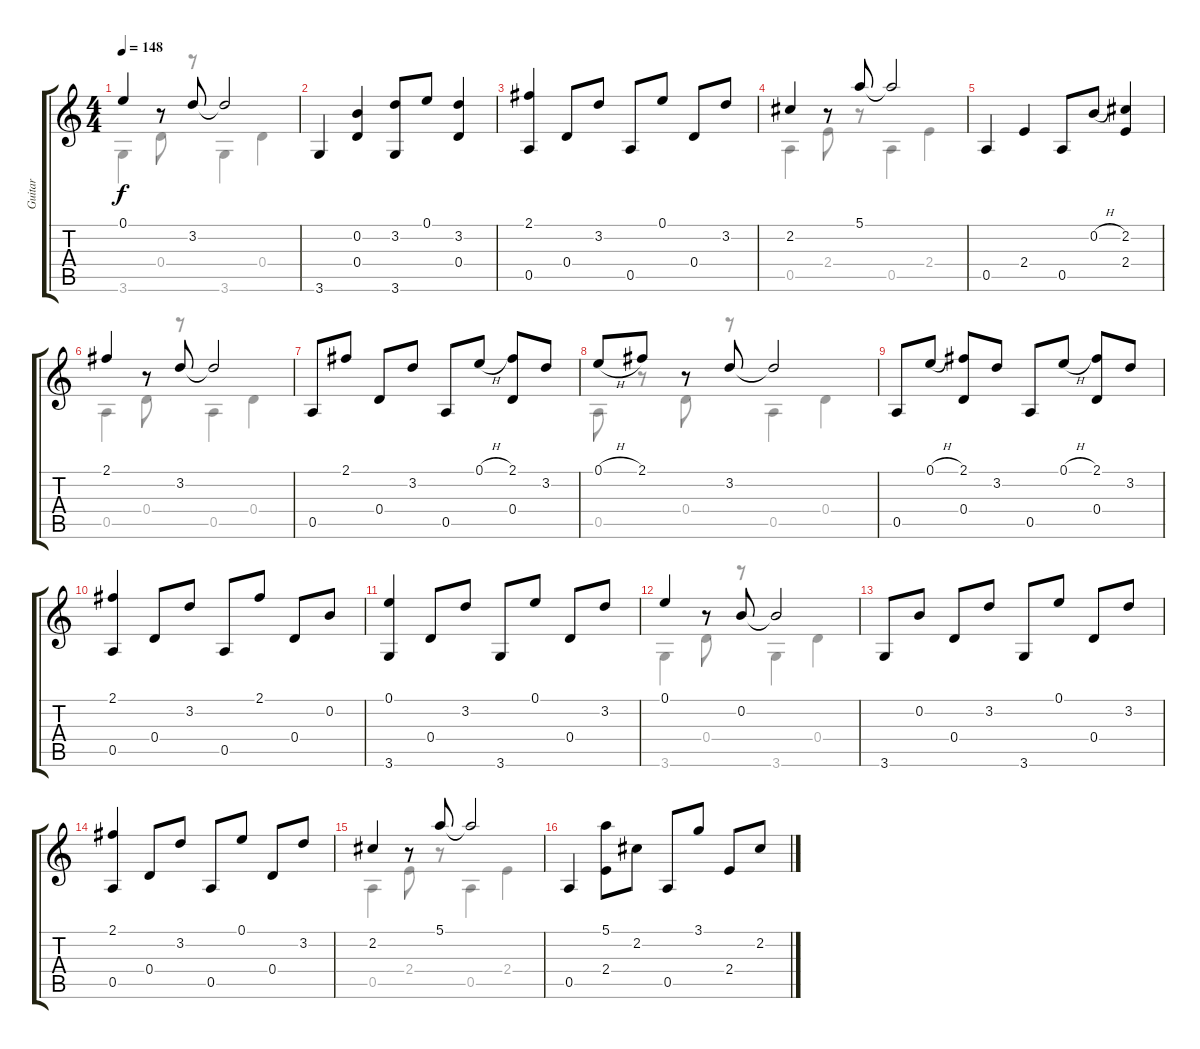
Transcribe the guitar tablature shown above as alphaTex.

\track ("Guitar" "Guitar") {instrument acousticguitarsteel}
\staff {score tabs}
\tuning (E4 B3 G3 D3 A2 E2) {hide}
\voice
\ts (4 4)
\tempo 148
\clef g2
\ks c
0.1.4{dy f} r.8 3.2.8 3.2{t}.2 |
3.6.4 (0.2 0.4).4 (3.2 3.6).8 0.1.8 (3.2 0.4).4 |
(2.1 0.5).4 0.4.8 3.2.8 0.5.8 0.1.8 0.4.8 3.2.8 |
2.2.4 r.8 5.1.8 5.1{t}.2 |
0.5.4 2.4.4 0.5.8 0.2{h}.8 (2.2 2.4).4 |
2.1.4 r.8 3.2.8 3.2{t}.2 |
0.5.8 2.1.8 0.4.8 3.2.8 0.5.8 0.1{h}.8 (2.1 0.4).8 3.2.8 |
0.1{h}.8 2.1.8 r.8 3.2.8 3.2{t}.2 |
0.5.8 0.1{h}.8 (2.1 0.4).8 3.2.8 0.5.8 0.1{h}.8 (2.1 0.4).8 3.2.8 |
(2.1 0.5).4 0.4.8 3.2.8 0.5.8 2.1.8 0.4.8 0.2.8 |
(0.1 3.6).4 0.4.8 3.2.8 3.6.8 0.1.8 0.4.8 3.2.8 |
0.1.4 r.8 0.2.8 0.2{t}.2 |
3.6.8 0.2.8 0.4.8 3.2.8 3.6.8 0.1.8 0.4.8 3.2.8 |
(2.1 0.5).4 0.4.8 3.2.8 0.5.8 0.1.8 0.4.8 3.2.8 |
2.2.4 r.8 5.1.8 5.1{t}.2 |
0.5.4 (5.1 2.4).8 2.2.8 0.5.8 3.1.8 2.4.8 2.2.8
\voice
\clef g2
\ottava regular
\simile none
\ks c
3.6.4{dy f} 0.4.8 r.8 3.6.4 0.4.4 |
|
|
0.5.4 2.4.8 r.8 0.5.4 2.4.4 |
|
0.5.4 0.4.8 r.8 0.5.4 0.4.4 |
|
0.5.8 r.8 0.4.8 r.8 0.5.4 0.4.4 |
|
|
|
3.6.4 0.4.8 r.8 3.6.4 0.4.4 |
|
|
0.5.4 2.4.8 r.8 0.5.4 2.4.4 |
